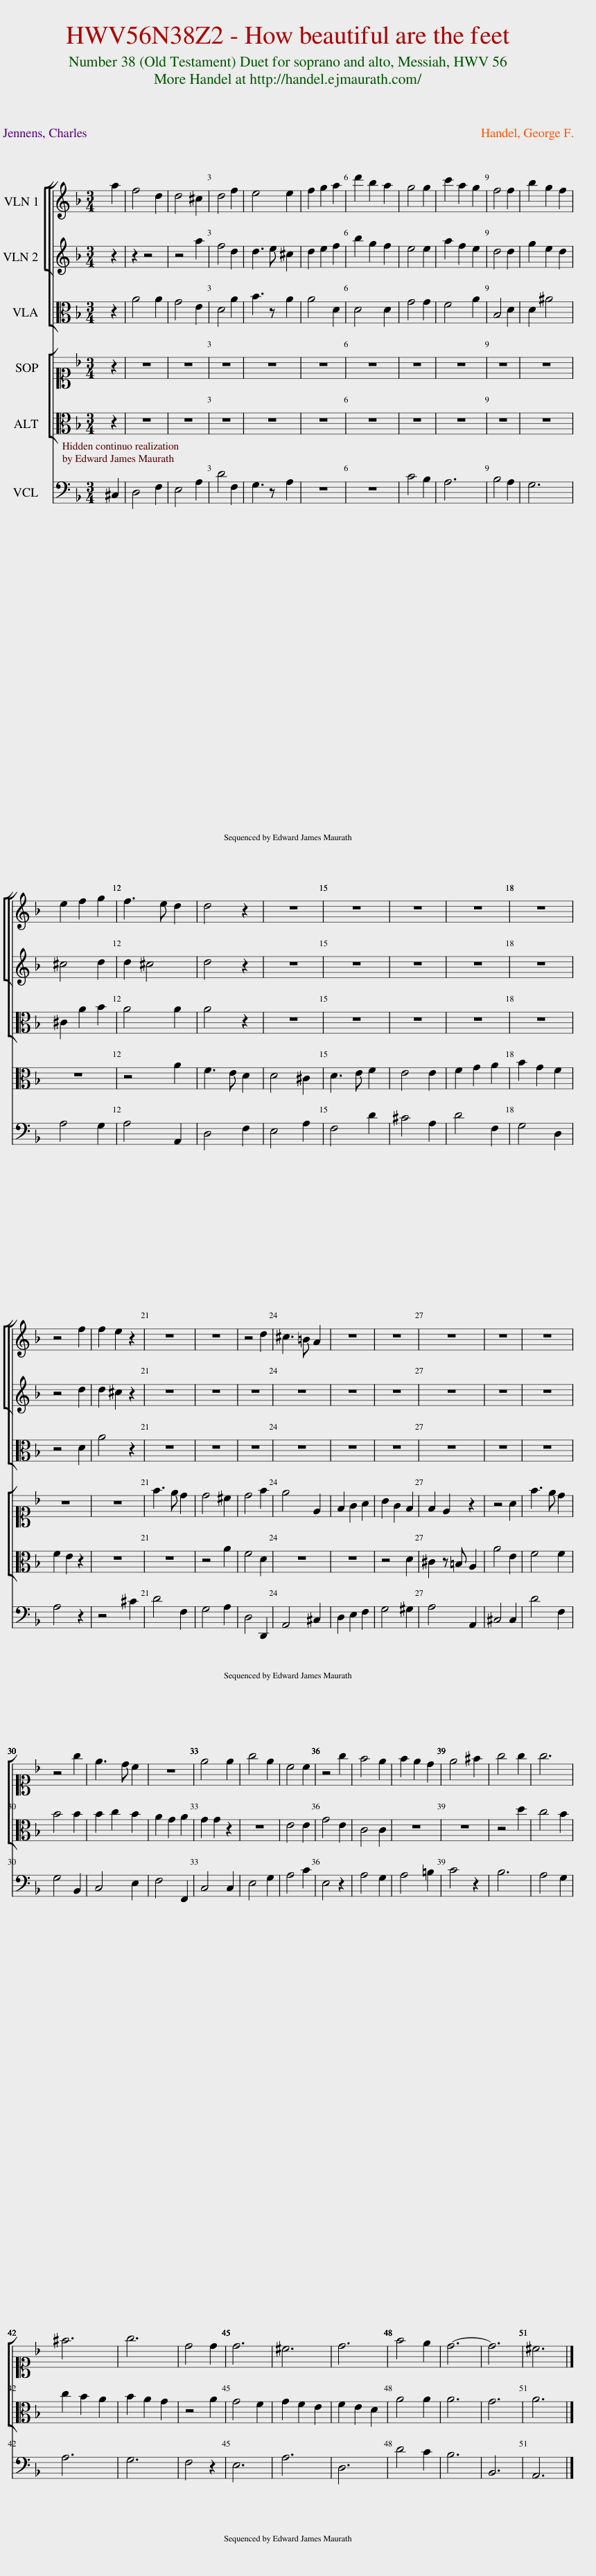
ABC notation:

X:1
%%score [ [ 1 2 ] 3 ] [ 4 5 ] 6 7 8 { 9 10 }
L:1/8
M:3/4
I:linebreak $
K:F
V:1 treble
V:2 treble
V:3 alto
V:4 alto1
V:5 alto
V:6 bass
V:7 bass
V:8 bass-8
V:9 treble
V:10 bass
V:1
 a2 | f4 d2 | d4 ^c2 | d4 f2 | e4 e2 | %5
 f2 g2 a2 | d'2 b2 a2 | g4 g2 | c'2 a2 g2 | f4 f2 | %10
 b2 g2 f2 |$ e2 f2 g2 | f3 e d2 | d4 z2 | z6 | %15
 z6 | z6 | z6 | z6 |$ z4 f2 | %20
 f2 e2 z2 | z6 | z6 | z4 d2 | ^c3 =B A2 | %25
 z6 | z6 | z6 | z6 | z6 |$ %30
 z6 | z6 | z6 | z6 | z6 | %35
 z6 | z6 | z6 | z6 | z6 | %40
 z6 | z6 |$ z6 | z6 | z6 | %45
 z6 | z6 | z6 | z6 | z6 | %50
 z6 | z6 |] %52
V:2
 z2 | z2 z4 | z4 a2 | f4 d2 | d3 e ^c2 | %5
 d2 e2 f2 | b2 g2 f2 | e4 e2 | a2 f2 e2 | d4 d2 | %10
 g2 e2 d2 |$ ^c4 d2 | d2 ^c4 | d4 z2 | z6 | %15
 z6 | z6 | z6 | z6 |$ z4 d2 | %20
 d2 ^c2 z2 | z6 | z6 | z6 | z6 | %25
 z6 | z6 | z6 | z6 | z6 |$ %30
 z6 | z6 | z6 | z6 | z6 | %35
 z6 | z6 | z6 | z6 | z6 | %40
 z6 | z6 |$ z6 | z6 | z6 | %45
 z6 | z6 | z6 | z6 | z6 | %50
 z6 | z6 |] %52
V:3
 z2 | A4 A2 | G4 E2 | D4 A2 | B3 z A2 | %5
 A4 D2 | D4 D2 | G4 G2 | F4 A2 | B,4 D2 | %10
 D2 ^A4 |$ ^C2 A2 B2 | A4 A2 | A4 z2 | z6 | %15
 z6 | z6 | z6 | z6 |$ z4 D2 | %20
 A4 z2 | z6 | z6 | z6 | z6 | %25
 z6 | z6 | z6 | z6 | z6 |$ %30
 z6 | z6 | z6 | z6 | z6 | %35
 z6 | z6 | z6 | z6 | z6 | %40
 z6 | z6 |$ z6 | z6 | z6 | %45
 z6 | z6 | z6 | z6 | z6 | %50
 z6 | z6 |] %52
V:4
 z2 | z6 | z6 | z6 | z6 | %5
 z6 | z6 | z6 | z6 | z6 | %10
 z6 |$ z6 | z6 | z6 | z6 | %15
 z6 | z6 | z6 | z6 |$ z6 | %20
 z6 | f3 e d2 | d4 ^c2 | d4 f2 | e4 E2 | %25
 F2 G2 A2 | B2 G2 F2 | F2 E2 z2 | z4 A2 | f3 e d2 |$ %30
 z4 g2 | e3 d c2 | z6 | e4 e2 | g4 e2 | %35
 c4 c2 | z4 g2 | f4 e2 | f2 e2 d2 | e4 ^f2 | %40
 g4 g2 | g6 |$ ^f6 | g6 | d4 d2 | %45
 d6 | ^c6 | d6 | f4 e2 | d6- | %50
 d6 | ^c6 |] %52
V:5
 z2 | z6 | z6 | z6 | z6 | %5
 z6 | z6 | z6 | z6 | z6 | %10
 z6 |$ z6 | z4 A2 | F3 E D2 | D4 ^C2 | %15
 D3 E F2 | E4 E2 | F2 G2 A2 | B2 G2 F2 |$ F2 E2 z2 | %20
 z6 | z6 | z4 A2 | F4 D2 | z6 | %25
 z6 | z4 D2 | ^C2 z =B, A,2 | A4 E2 | F4 F2 |$ %30
 B4 B2 | B2 c2 B2 | A2 G2 A2 | G2 G2 z2 | z6 | %35
 E4 E2 | G4 E2 | C4 C2 | z6 | z6 | %40
 z4 d2 | c4 B2 |$ c2 B2 A2 | B2 A2 G2 | z4 A2 | %45
 G4 F2 | G2 F2 E2 | F2 E2 D2 | A4 A2 | A6 | %50
 G6 | A6 |] %52
V:6
 ^C,2 | D,4 F,2 | E,4 A,2 | D4 F,2 | G,3 z A,2 | %5
 z6 | z6 | C4 B,2 | A,6 | B,4 A,2 | %10
 G,6 |$ A,4 G,2 | A,4 A,,2 | D,4 F,2 | E,4 A,2 | %15
 F,4 D2 | ^C4 A,2 | D4 F,2 | G,4 D,2 |$ A,4 z2 | %20
 z4 ^C2 | D4 F,2 | G,4 A,2 | D,4 D,,2 | A,,4 ^C,2 | %25
 D,2 E,2 F,2 | G,4 ^G,2 | A,4 A,,2 | ^C,4 C,2 | D4 F,2 |$ %30
 G,4 B,,2 | C,4 E,2 | F,4 F,,2 | C,4 C,2 | E,4 G,2 | %35
 A,4 C2 | E,4 z2 | A,4 G,2 | A,4 =B,2 | C4 z2 | %40
 B,6 | A,4 G,2 |$ A,6 | G,6 | F,4 z2 | %45
 E,6 | A,6 | D,6 | D4 C2 | B,6 | %50
 B,,6 | A,,6 |] %52
V:7
[K:Bb] ^C,2 | D,4 F,2 | =E,4 A,2 | D4 F,2 | G,4 A,2 | %5
 z6 | z6 | C4 B,2 | A,6 | B,4 A,2 | %10
 G,6 |$ A,4 G,2 | A,4 A,,2 | D,4 z2 | z6 | %15
 z6 | z6 | z6 | z6 |$ z6 | %20
 z6 | z6 | z6 | z4 D,,2 | A,,4 ^C,2 | %25
 z6 | z6 | z6 | z6 | z6 |$ %30
 z6 | z6 | z6 | z6 | z6 | %35
 z6 | z6 | z6 | z6 | z6 | %40
 z6 | z6 |$ z6 | z6 | z6 | %45
 z6 | z6 | z6 | z6 | z6 | %50
 z6 | z6 |] %52
V:8
 ^C,2 | D,4 F,2 | E,4 A,2 | D4 F,2 | G,4 A,2 | %5
 z6 | z6 | C4 B,2 | A,6 | B,4 A,2 | %10
 G,6 |$ A,4 G,2 | A,4 A,,2 | D,4 z2 | z6 | %15
 z6 | z6 | z6 | z6 |$ z6 | %20
 z6 | z6 | z6 | z4 D,,2 | A,,4 ^C,2 | %25
 z6 | z6 | z6 | z6 | z6 |$ %30
 z6 | z6 | z6 | z6 | z6 | %35
 z6 | z6 | z6 | z6 | z6 | %40
 z6 | z6 |$ z6 | z6 | z6 | %45
 z6 | z6 | z6 | z6 | z6 | %50
 z6 | z6 |] %52
V:9
 [EA^cea]2 | [DFAd]4 [DFAd]2 | [DEGde]4 [EA^ce]2 | [DFd]4 [FAd]2 | [EGBde]4 [EA^ce]2 | %5
 [DFAdf]4 [DFAcfa]2 | [D-B-d-bd']2 [DBdgb]2 [DBdfa]2 | [CEGceg]4 [CEGce]2 | [FAcfac']2 [FAfa]2 [EGeg]2 | [DFBdf]4 [DFAdf]2 | %10
 [B,DGBdgb]2 [B,EGBeg]2 [DFdf]2 |$ [EA^ce]2 z2 [DGBdg]2 | [DFAdf]2 [A^c]2 [Ace]2 | [DFAd]4 [DFAd]2 | [DEG]4 [^CEA]2 | %15
 [DF]4 [FAd]2 | [EA^c]4 [EAc]2 | [Fd]4 [FA]2 | [GBd]4 [D-F-Ad-]2 |$ [DFd]2 [E^c]2 [DFdf]2 | %20
 z4 [^CA^c]2 | [Fdf]2 z2 [FAd]2 | [DGBd]4 [EA^c]2 | [DFAd]4 [DFd]2 | [EAe]4 [^CEA^ce]2 | %25
 [DF]2 [EG]2 [FA]2 | [DGBd]4 [D^G=B]2 | [FA^c]4 A2 | [EA]4 [EA^c]2 | [Fd]4 [DFAd]2 |$ %30
 [DGBd]4 [DGBd]2 | [EGBe]4 [CEGBce]2 | [FAcf]4 [FAf]2 | [EGc]4 [Ge]2 | [EGeg]4 [EGe]2 | %35
 [EAce]4 [Ece]2 | [EGe]4 [EGeg]2 | [CFAcf]4 [EGce]2 | [Af]2 [Ae]2 [Gdf]2 | [EGce]4 [Ad^f]2 | %40
 [DGBd]4 d2 | [cg]4 [GB]2 |$ [C^F]2 [CF]2 [CDF]2 | B2 A2 G2 | [DFA]4 A2 | %45
 [EGd]6 | [^C-G^c-]2 [C-Fc-]2 [CEc]2 | [DFBd]6 | [FAdf]4 [EAe]2 | [ABd]6 | %50
 [GBd]6 | [^CA^c]6 |] %52
V:10
 [^C,A,^C]2 | [D,A,]4 F,2 | [E,G,]4 [A,^C]2 | z4 [F,A,]2 | [G,B,D]4 [A,^C]2 | %5
 z4 C2 | B,4 z2 | z4 B,2 | A,6 | B,4 A,2 | %10
 G,6 |$ [A,^C]4 [G,B,]2 | A,4 [A,,A,^CE]2 | D,4 [F,A,]2 | E,4 A,2 | %15
 F,4 D2 | ^C4 A,2 | D4 F,2 | G,4 D,2 |$ A,4 z2 | %20
 z2 z4 | D4 F,2 | [G,B,]4 A,2 | [D,F,]4 [D,,D,F,]2 | [A,,E,A,]4 [^C,E,A,]2 | %25
 [D,F,]2 [E,G,]2 [F,A,]2 | [G,B,]4 [^G,=B,]2 | A,4 [A,,A,]2 | [^C,^C]4 [C,C]2 | D4 ^E,2 |$ %30
 [^^F,^A,]4 [^A,,G,A,]2 | [C,G,B,]4 [E,B,]2 | F,4 [F,,F,A,]2 | [C,C]4 [C,G,C]2 | [E,G,]4 G,2 | %35
 [A,C]4 [C,C]2 | [E,G,]4 z2 | A,4 [G,C]2 | A,2 A,2 =B,2 | C4 z2 | %40
 B,6 | A,4 [G,B,]2 |$ A,6 | [G,B,]2 z2 G,2 | [F,A,]4 z2 | %45
 E,6 | A,6 | D,6 | D4 C2 | B,6 | %50
 [B,,B,]6 | [A,,A,]6 |] %52
